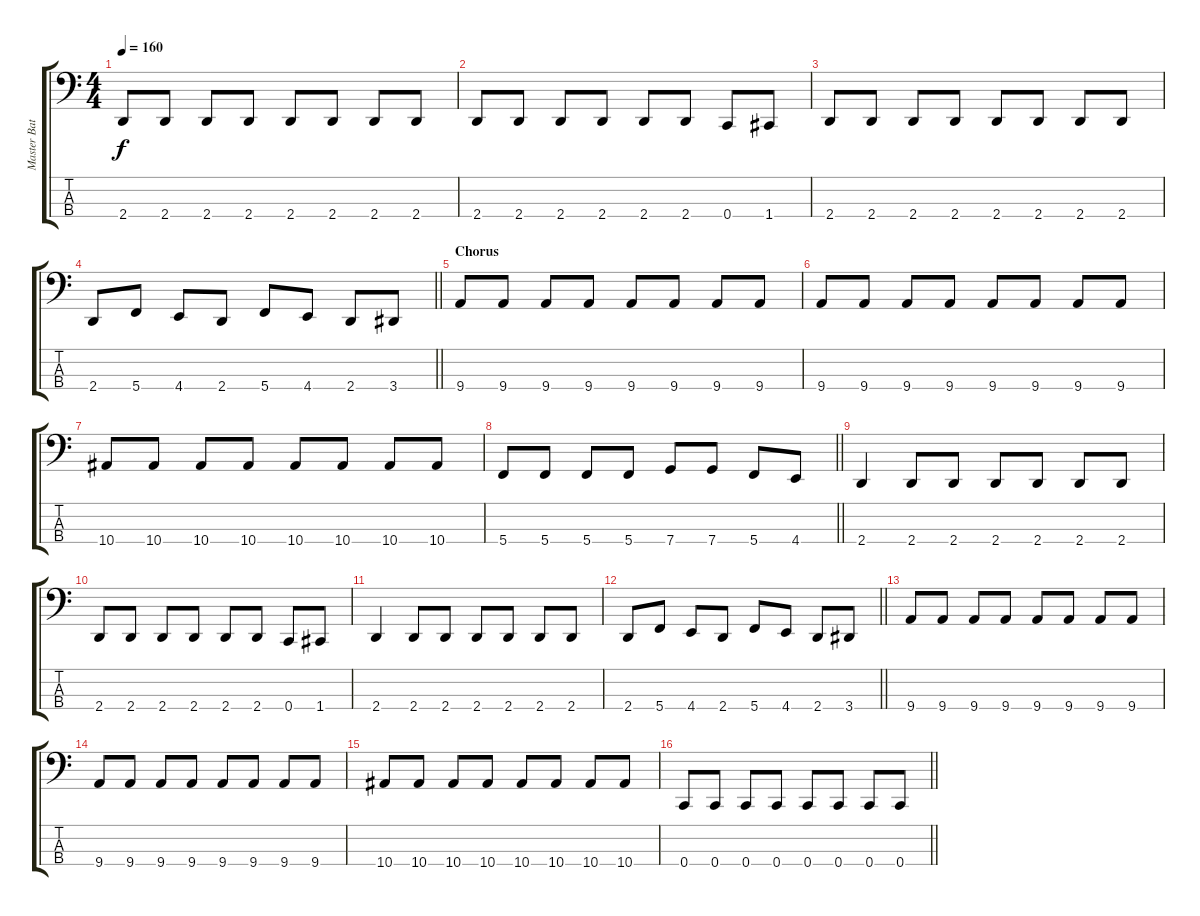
\track ("Master Bates" "Master Bat") {instrument electricbassfinger}
\staff {score tabs}
\tuning (F2 C2 G1 C1) {hide}
\ts (4 4)
\section ("" "")
\tempo 160
\clef f4
\ks c
2.4.8{dy f} 2.4.8 2.4.8 2.4.8 2.4.8 2.4.8 2.4.8 2.4.8 |
2.4.8 2.4.8 2.4.8 2.4.8 2.4.8 2.4.8 0.4.8 1.4.8 |
2.4.8 2.4.8 2.4.8 2.4.8 2.4.8 2.4.8 2.4.8 2.4.8 |
\barLineRight lightlight
2.4.8 5.4.8 4.4.8 2.4.8 5.4.8 4.4.8 2.4.8 3.4.8 |
\section ("" "Chorus")
9.4.8 9.4.8 9.4.8 9.4.8 9.4.8 9.4.8 9.4.8 9.4.8 |
9.4.8 9.4.8 9.4.8 9.4.8 9.4.8 9.4.8 9.4.8 9.4.8 |
10.4.8 10.4.8 10.4.8 10.4.8 10.4.8 10.4.8 10.4.8 10.4.8 |
\barLineRight lightlight
5.4.8 5.4.8 5.4.8 5.4.8 7.4.8 7.4.8 5.4.8 4.4.8 |
\section ("" "")
2.4.4 2.4.8 2.4.8 2.4.8 2.4.8 2.4.8 2.4.8 |
2.4.8 2.4.8 2.4.8 2.4.8 2.4.8 2.4.8 0.4.8 1.4.8 |
2.4.4 2.4.8 2.4.8 2.4.8 2.4.8 2.4.8 2.4.8 |
\barLineRight lightlight
2.4.8 5.4.8 4.4.8 2.4.8 5.4.8 4.4.8 2.4.8 3.4.8 |
\section ("" "")
9.4.8 9.4.8 9.4.8 9.4.8 9.4.8 9.4.8 9.4.8 9.4.8 |
9.4.8 9.4.8 9.4.8 9.4.8 9.4.8 9.4.8 9.4.8 9.4.8 |
10.4.8 10.4.8 10.4.8 10.4.8 10.4.8 10.4.8 10.4.8 10.4.8 |
\barLineRight lightlight
0.4.8 0.4.8 0.4.8 0.4.8 0.4.8 0.4.8 0.4.8 0.4.8
